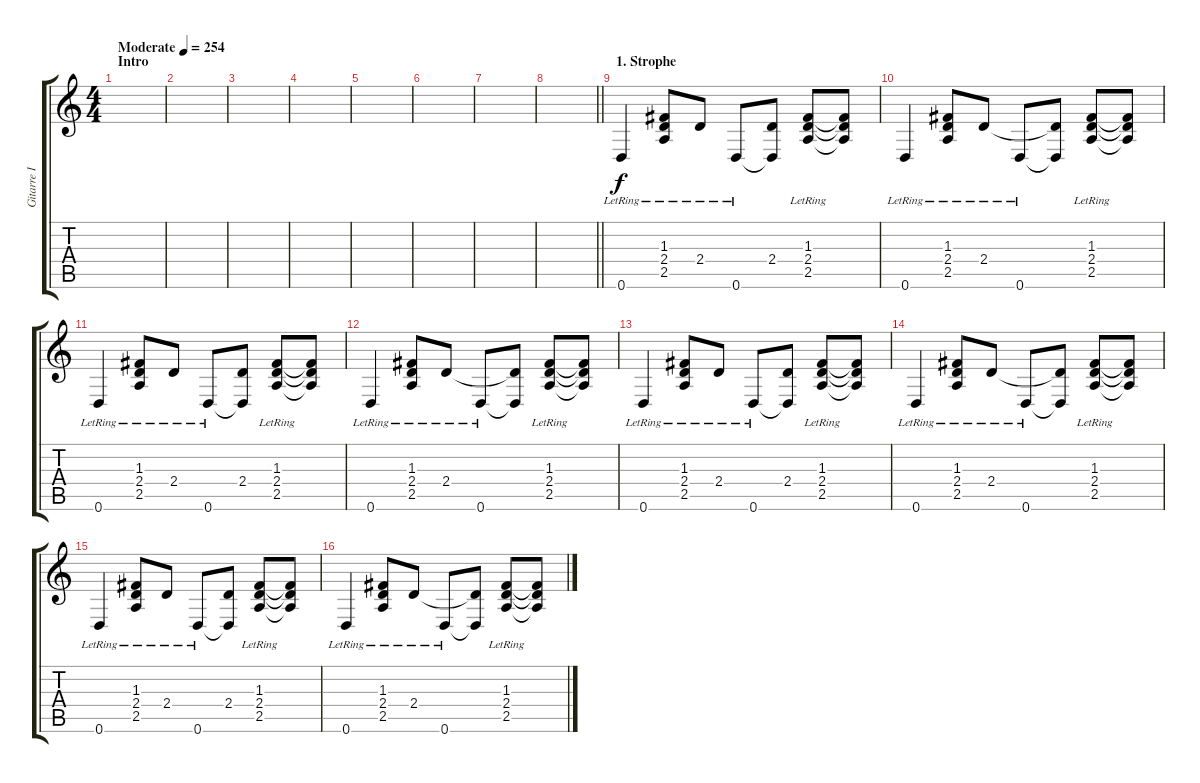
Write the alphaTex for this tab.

\track ("Gitarre I" "Gitarre I") {instrument electricguitarclean}
\staff {score tabs}
\tuning (D4 A3 F3 C3 G2 D2) {hide}
\ts (4 4)
\section ("" "Intro")
\tempo (254 "Moderate")
\clef g2
\ks c
|
|
|
|
|
|
|
\barLineRight lightlight
|
\section ("" "1. Strophe")
0.6{lr}.4 (1.3{lr} 2.4{lr} 2.5{lr}).8 2.4{lr}.8 0.6{lr}.8 (2.4 0.6{t}).8 (1.3{lr} 2.4{lr} 2.5{lr}).8 (1.3{t} 2.4{t} 2.5{t}).8 |
0.6{lr}.4 (1.3{lr} 2.4{lr} 2.5{lr}).8 2.4{lr}.8 0.6{lr}.8 (2.4{t} 0.6{t}).8 (1.3{lr} 2.4{lr} 2.5{lr}).8 (1.3{t} 2.4{t} 2.5{t}).8 |
0.6{lr}.4 (1.3{lr} 2.4{lr} 2.5{lr}).8 2.4{lr}.8 0.6{lr}.8 (2.4 0.6{t}).8 (1.3{lr} 2.4{lr} 2.5{lr}).8 (1.3{t} 2.4{t} 2.5{t}).8 |
0.6{lr}.4 (1.3{lr} 2.4{lr} 2.5{lr}).8 2.4{lr}.8 0.6{lr}.8 (2.4{t} 0.6{t}).8 (1.3{lr} 2.4{lr} 2.5{lr}).8 (1.3{t} 2.4{t} 2.5{t}).8 |
0.6{lr}.4 (1.3{lr} 2.4{lr} 2.5{lr}).8 2.4{lr}.8 0.6{lr}.8 (2.4 0.6{t}).8 (1.3{lr} 2.4{lr} 2.5{lr}).8 (1.3{t} 2.4{t} 2.5{t}).8 |
0.6{lr}.4 (1.3{lr} 2.4{lr} 2.5{lr}).8 2.4{lr}.8 0.6{lr}.8 (2.4{t} 0.6{t}).8 (1.3{lr} 2.4{lr} 2.5{lr}).8 (1.3{t} 2.4{t} 2.5{t}).8 |
0.6{lr}.4 (1.3{lr} 2.4{lr} 2.5{lr}).8 2.4{lr}.8 0.6{lr}.8 (2.4 0.6{t}).8 (1.3{lr} 2.4{lr} 2.5{lr}).8 (1.3{t} 2.4{t} 2.5{t}).8 |
0.6{lr}.4 (1.3{lr} 2.4{lr} 2.5{lr}).8 2.4{lr}.8 0.6{lr}.8 (2.4{t} 0.6{t}).8 (1.3{lr} 2.4{lr} 2.5{lr}).8 (1.3{t} 2.4{t} 2.5{t}).8
